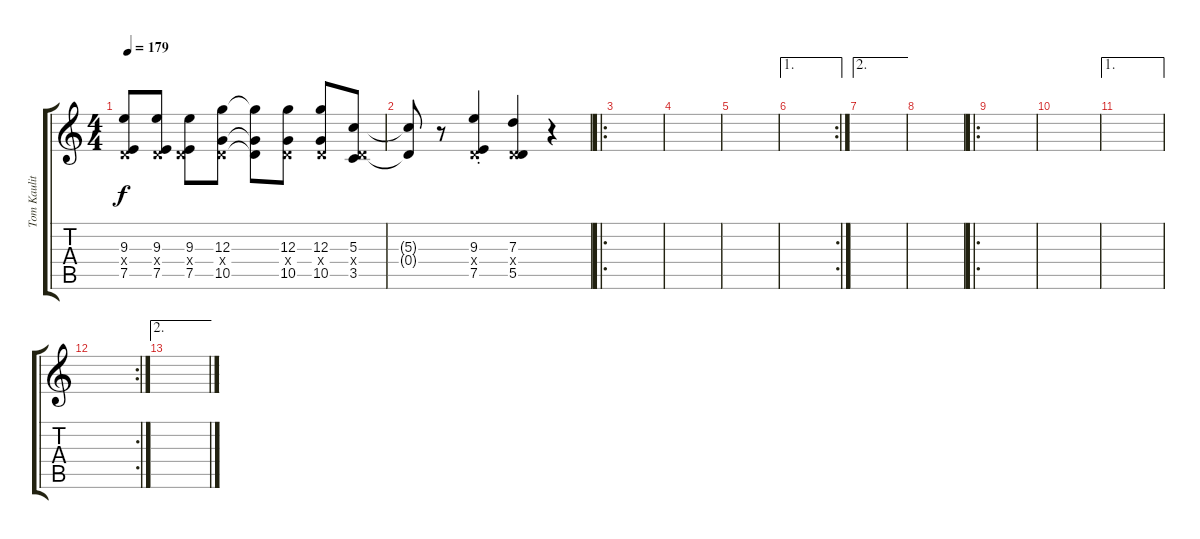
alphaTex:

\track ("Tom Kaulitz (2nd)" "Tom Kaulit") {instrument electricguitarclean}
\staff {score tabs}
\tuning (E4 B3 G3 D3 A2 E2) {hide}
\ts (4 4)
\tempo 179
\clef g2
\ks c
(9.3 0.4{x} 7.5).8{dy f} (9.3 0.4{x} 7.5).8 (9.3 0.4{x} 7.5).8 (12.3 0.4{x} 10.5).8 (12.3{t} 0.4{t} 10.5{t}).8 (12.3 0.4{x} 10.5).8 (12.3 0.4{x} 10.5).8 (5.3 0.4{x} 3.5).8 |
(5.3{t} 0.4{t}).8 r.8 (9.3 0.4{x} 7.5{st}).4 (7.3 0.4{x} 5.5).4 r.4 |
\ro
|
|
|
\ae 1
\rc 2
|
\ae 2
|
|
\ro
|
|
\ae 1
|
\rc 2
|
\ae 2
